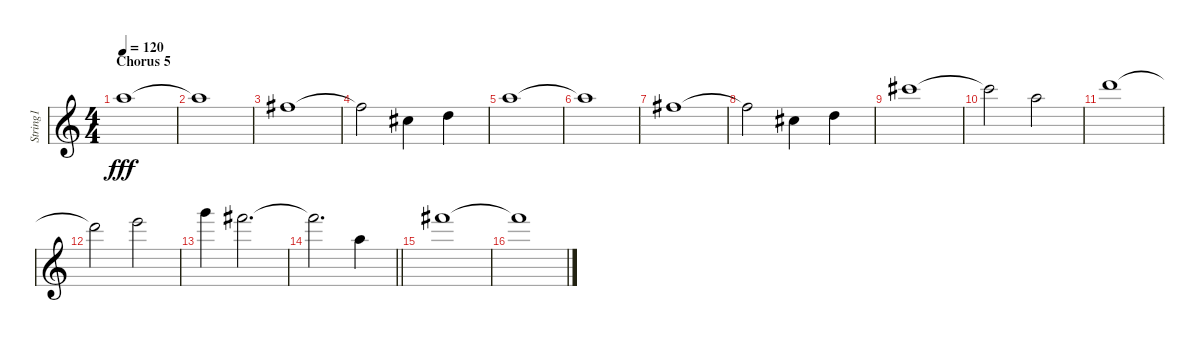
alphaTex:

\track ("String1" "String1") {instrument fx6goblins}
\staff {score}
\tuning (E4 B3 G3 D3 A2 E2) {hide}
\ts (4 4)
\section ("" "Chorus 5")
\tempo 120
\clef g2
\ks c
17.1.1{dy fff} |
17.1{t}.1 |
14.1.1 |
14.1{t}.2 14.2.4 15.2.4 |
17.1.1 |
17.1{t}.1 |
14.1.1 |
14.1{t}.2 14.2.4 15.2.4 |
21.1.1 |
21.1{t}.2 22.2.2 |
22.1.1 |
22.1{t}.2 24.1.2 |
27.1.4 26.1.2{d} |
\barLineRight lightlight
26.1{t}.2{d} 22.2.4 |
26.1.1 |
26.1{t}.1
